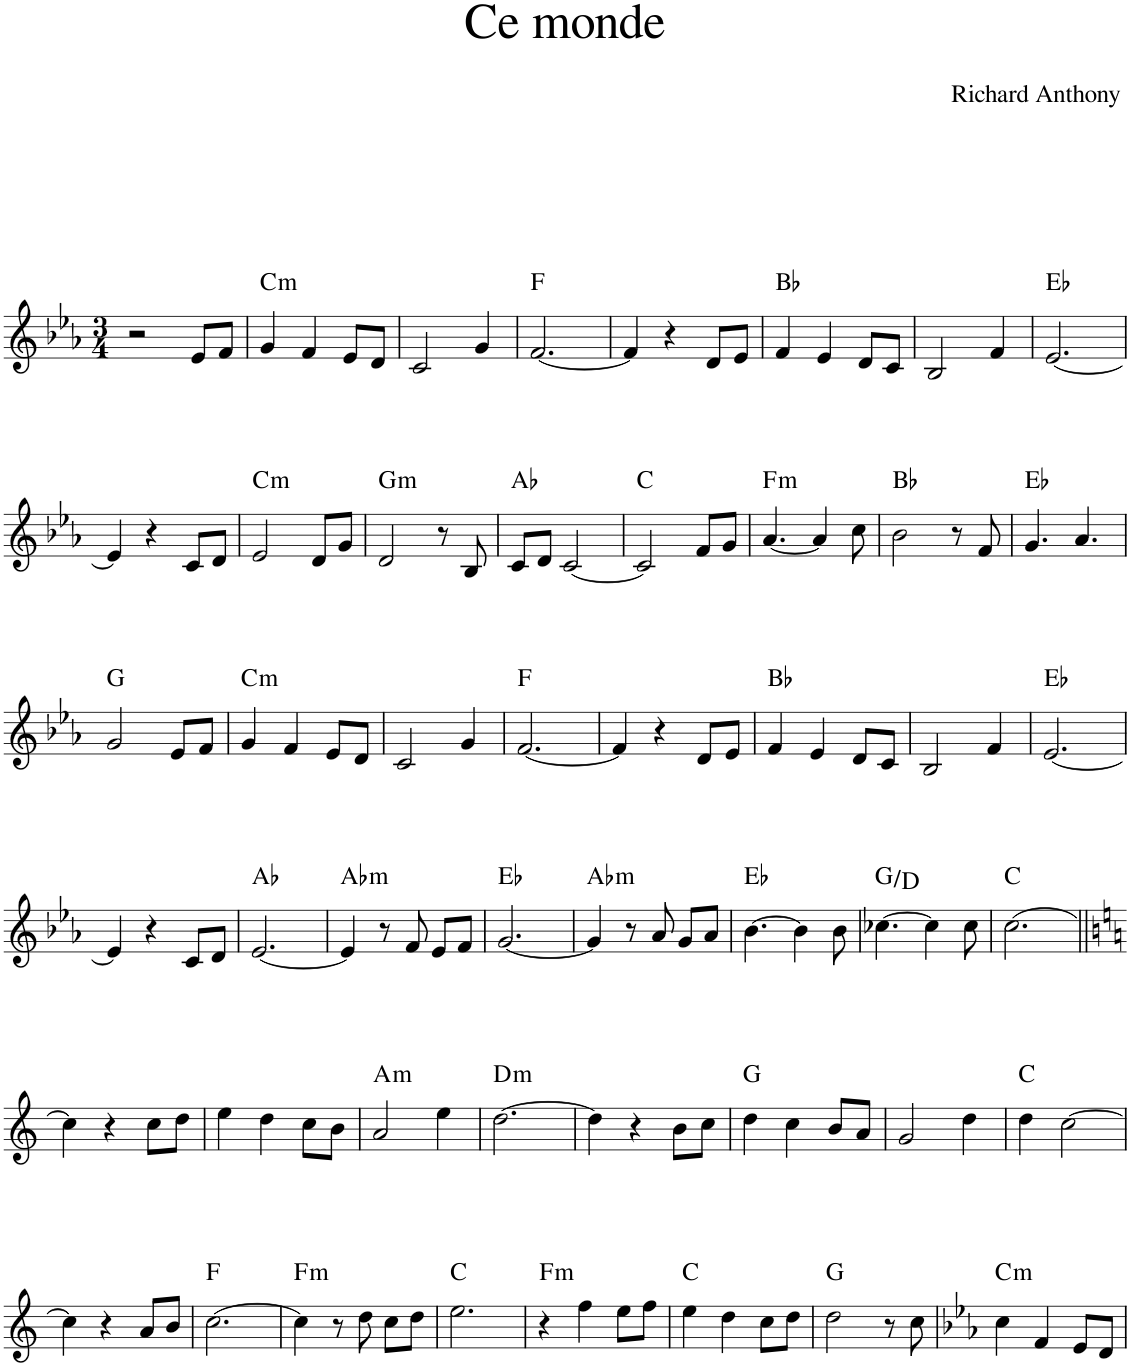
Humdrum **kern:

**kern	**harte
*part1	*part1
*staff1	*
*I"Piano	*
*I'Pno.	*
*clefG2	*
*k[b-e-a-]	*
*M3/4	*
=1	=1
2r	.
8e-/L	.
8f/J	.
=2	=2
!	!LO:H:kt=m
4g/	C:min
4f/	.
8e-/L	.
8d/J	.
=3	=3
2c/	.
4g/	.
=4	=4
[2.f/	F:maj
=5	=5
4f/]	.
4r	.
8d/L	.
8e-/J	.
=6	=6
4f/	Bb:maj
4e-/	.
8d/L	.
8c/J	.
=7	=7
2B-/	.
4f/	.
=8	=8
[2.e-/	Eb:maj
!!LO:LB:g=z
=9	=9
4e-/]	.
4r	.
8c/L	.
8d/J	.
=10	=10
!	!LO:H:kt=m
2e-/	C:min
8d/L	.
8g/J	.
=11	=11
!	!LO:H:kt=m
2d/	G:min
8r	.
8B-/	.
=12	=12
8c/L	Ab:maj
8d/J	.
[2c/	.
=13	=13
2c/]	C:maj
8f/L	.
8g/J	.
=14	=14
!	!LO:H:kt=m
[4.a-/	F:min
4a-/]	.
8cc\	.
=15	=15
2b-\	Bb:maj
8r	.
8f/	.
=16	=16
4.g/	Eb:maj
4.a-/	.
!!LO:LB:g=z
=17	=17
2g/	G:maj
8e-/L	.
8f/J	.
=18	=18
!	!LO:H:kt=m
4g/	C:min
4f/	.
8e-/L	.
8d/J	.
=19	=19
2c/	.
4g/	.
=20	=20
[2.f/	F:maj
=21	=21
4f/]	.
4r	.
8d/L	.
8e-/J	.
=22	=22
4f/	Bb:maj
4e-/	.
8d/L	.
8c/J	.
=23	=23
2B-/	.
4f/	.
=24	=24
[2.e-/	Eb:maj
!!LO:LB:g=z
=25	=25
4e-/]	.
4r	.
8c/L	.
8d/J	.
=26	=26
[2.e-/	Ab:maj
=27	=27
!	!LO:H:kt=m
4e-/]	Ab:min
8r	.
8f/	.
8e-/L	.
8f/J	.
=28	=28
[2.g/	Eb:maj
=29	=29
!	!LO:H:kt=m
4g/]	Ab:min
8r	.
8a-/	.
8g/L	.
8a-/J	.
=30	=30
[4.b-\	Eb:maj
4b-\]	.
8b-\	.
=31	=31
[4.cc-X\	G:maj/5
4cc-\]	.
8cc-\	.
=32	=32
[2.cc\	C:maj
!!LO:LB:g=z
=33||	=33||
*k[]	*
4cc\]	.
4r	.
8cc\L	.
8dd\J	.
=34	=34
4ee\	.
4dd\	.
8cc\L	.
8b\J	.
=35	=35
!	!LO:H:kt=m
2a/	A:min
4ee\	.
=36	=36
!	!LO:H:kt=m
[2.dd\	D:min
=37	=37
4dd\]	.
4r	.
8b\L	.
8cc\J	.
=38	=38
4dd\	G:maj
4cc\	.
8b/L	.
8a/J	.
=39	=39
2g/	.
4dd\	.
=40	=40
4dd\	C:maj
[2cc\	.
!!LO:LB:g=z
=41	=41
4cc\]	.
4r	.
8a/L	.
8b/J	.
=42	=42
[2.cc\	F:maj
=43	=43
!	!LO:H:kt=m
4cc\]	F:min
8r	.
8dd\	.
8cc\L	.
8dd\J	.
=44	=44
2.ee\	C:maj
=45	=45
!	!LO:H:kt=m
4r	F:min
4ff\	.
8ee\L	.
8ff\J	.
=46	=46
4ee\	C:maj
4dd\	.
8cc\L	.
8dd\J	.
=47	=47
2dd\	G:maj
8r	.
8cc\	.
=48	=48
*k[b-e-a-]	*
!	!LO:H:kt=m
4cc\	C:min
4f/	.
8e-/L	.
8d/J	.
=	=
*-	*-
